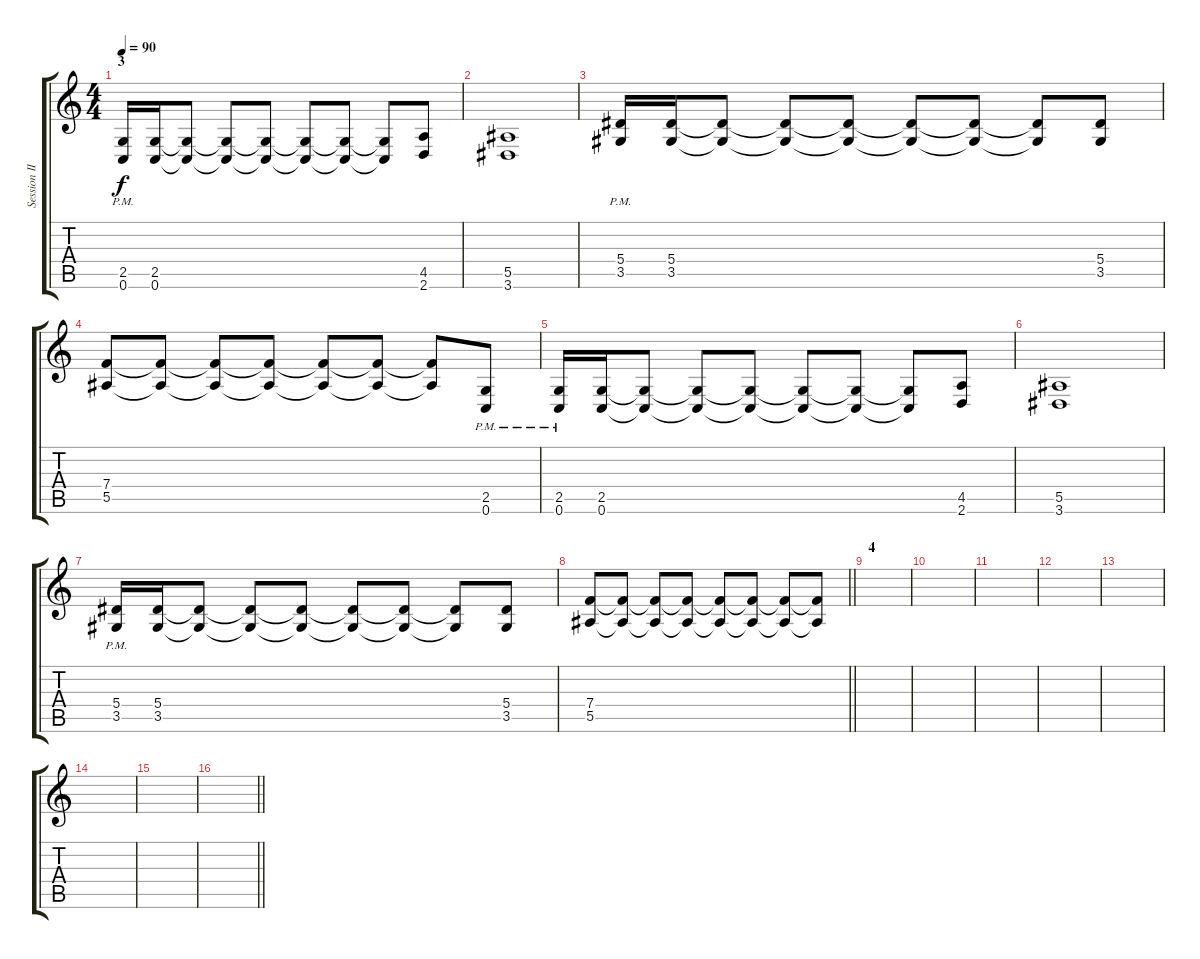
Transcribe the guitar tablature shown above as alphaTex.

\track ("Session II" "Session II") {instrument acousticguitarsteel}
\staff {score tabs}
\tuning (C4 G3 Eb3 Bb2 F2 C2) {hide}
\ts (4 4)
\section ("" "3")
\tempo 90
\clef g2
\ks c
(2.5{pm} 0.6{pm}).16{dy f} (2.5 0.6).16 (2.5{t} 0.6{t}).8 (2.5{t} 0.6{t}).8 (2.5{t} 0.6{t}).8 (2.5{t} 0.6{t}).8 (2.5{t} 0.6{t}).8 (2.5{t} 0.6{t}).8 (4.5 2.6).8 |
(5.5 3.6).1 |
(5.4{pm} 3.5{pm}).16 (5.4 3.5).16 (5.4{t} 3.5{t}).8 (5.4{t} 3.5{t}).8 (5.4{t} 3.5{t}).8 (5.4{t} 3.5{t}).8 (5.4{t} 3.5{t}).8 (5.4{t} 3.5{t}).8 (5.4 3.5).8 |
(7.4 5.5).8 (7.4{t} 5.5{t}).8 (7.4{t} 5.5{t}).8 (7.4{t} 5.5{t}).8 (7.4{t} 5.5{t}).8 (7.4{t} 5.5{t}).8 (7.4{t} 5.5{t}).8 (2.5{pm} 0.6{pm}).8 |
(2.5{pm} 0.6{pm}).16 (2.5 0.6).16 (2.5{t} 0.6{t}).8 (2.5{t} 0.6{t}).8 (2.5{t} 0.6{t}).8 (2.5{t} 0.6{t}).8 (2.5{t} 0.6{t}).8 (2.5{t} 0.6{t}).8 (4.5 2.6).8 |
(5.5 3.6).1 |
(5.4{pm} 3.5{pm}).16 (5.4 3.5).16 (5.4{t} 3.5{t}).8 (5.4{t} 3.5{t}).8 (5.4{t} 3.5{t}).8 (5.4{t} 3.5{t}).8 (5.4{t} 3.5{t}).8 (5.4{t} 3.5{t}).8 (5.4 3.5).8 |
\barLineRight lightlight
(7.4 5.5).8 (7.4{t} 5.5{t}).8 (7.4{t} 5.5{t}).8 (7.4{t} 5.5{t}).8 (7.4{t} 5.5{t}).8 (7.4{t} 5.5{t}).8 (7.4{t} 5.5{t}).8 (7.4{t} 5.5{t}).8 |
\section ("" "4")
|
|
|
|
|
|
|
\barLineRight lightlight
